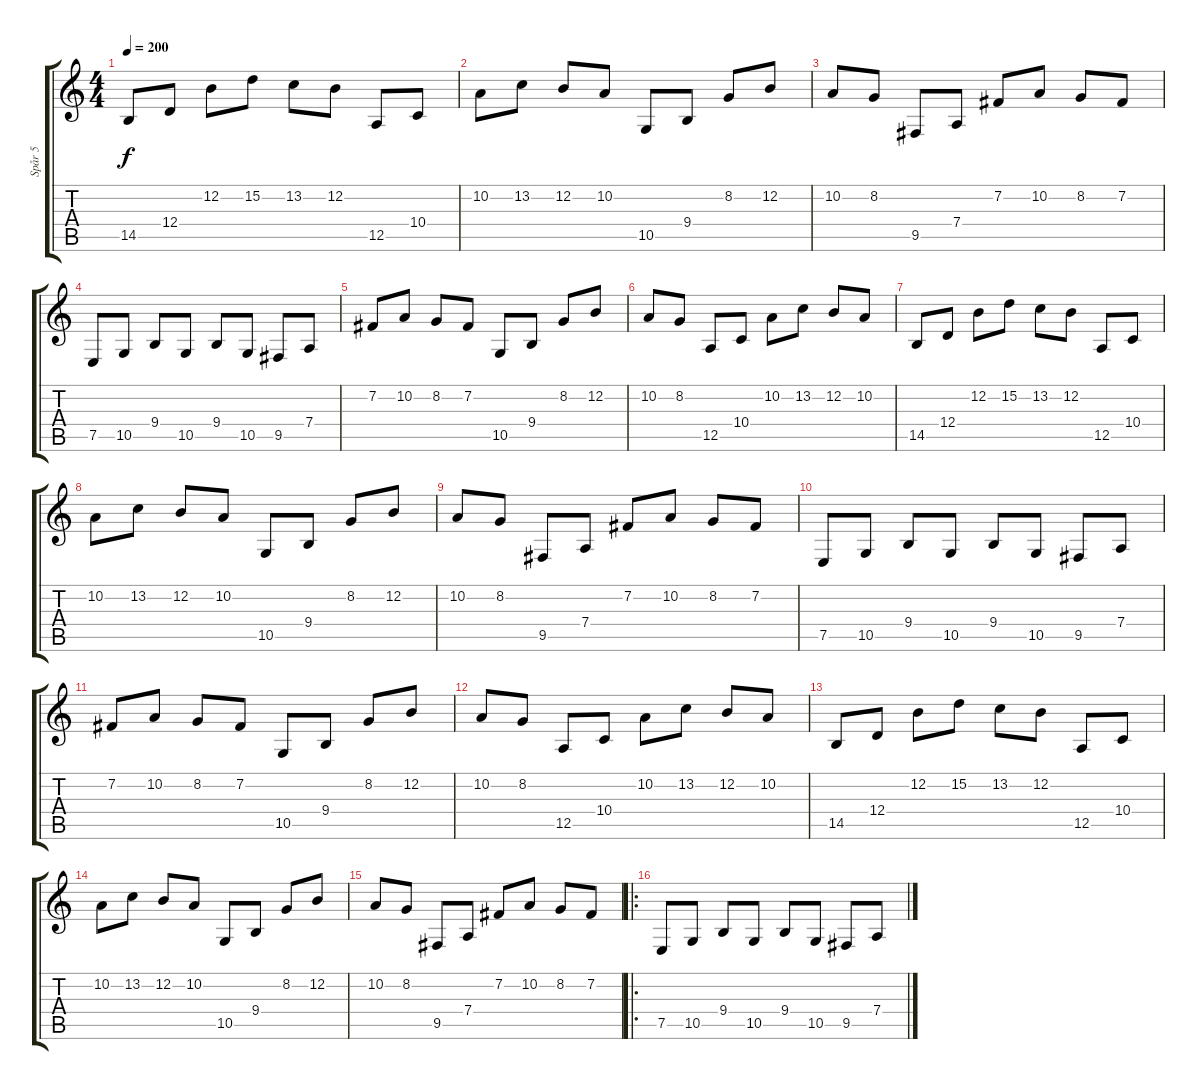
\track ("Spår 5" "Spår 5") {instrument acousticgrandpiano}
\staff {score tabs}
\tuning (E4 B3 G3 D3 A2 E2) {hide}
\ts (4 4)
\tempo 200
\clef g2
\ks c
14.5.8{dy f} 12.4.8 12.2.8 15.2.8 13.2.8 12.2.8 12.5.8 10.4.8 |
10.2.8 13.2.8 12.2.8 10.2.8 10.5.8 9.4.8 8.2.8 12.2.8 |
10.2.8 8.2.8 9.5.8 7.4.8 7.2.8 10.2.8 8.2.8 7.2.8 |
7.5.8 10.5.8 9.4.8 10.5.8 9.4.8 10.5.8 9.5.8 7.4.8 |
7.2.8 10.2.8 8.2.8 7.2.8 10.5.8 9.4.8 8.2.8 12.2.8 |
10.2.8 8.2.8 12.5.8 10.4.8 10.2.8 13.2.8 12.2.8 10.2.8 |
14.5.8 12.4.8 12.2.8 15.2.8 13.2.8 12.2.8 12.5.8 10.4.8 |
10.2.8 13.2.8 12.2.8 10.2.8 10.5.8 9.4.8 8.2.8 12.2.8 |
10.2.8 8.2.8 9.5.8 7.4.8 7.2.8 10.2.8 8.2.8 7.2.8 |
7.5.8 10.5.8 9.4.8 10.5.8 9.4.8 10.5.8 9.5.8 7.4.8 |
7.2.8 10.2.8 8.2.8 7.2.8 10.5.8 9.4.8 8.2.8 12.2.8 |
10.2.8 8.2.8 12.5.8 10.4.8 10.2.8 13.2.8 12.2.8 10.2.8 |
14.5.8 12.4.8 12.2.8 15.2.8 13.2.8 12.2.8 12.5.8 10.4.8 |
10.2.8 13.2.8 12.2.8 10.2.8 10.5.8 9.4.8 8.2.8 12.2.8 |
10.2.8 8.2.8 9.5.8 7.4.8 7.2.8 10.2.8 8.2.8 7.2.8 |
\ro
7.5.8 10.5.8 9.4.8 10.5.8 9.4.8 10.5.8 9.5.8 7.4.8
